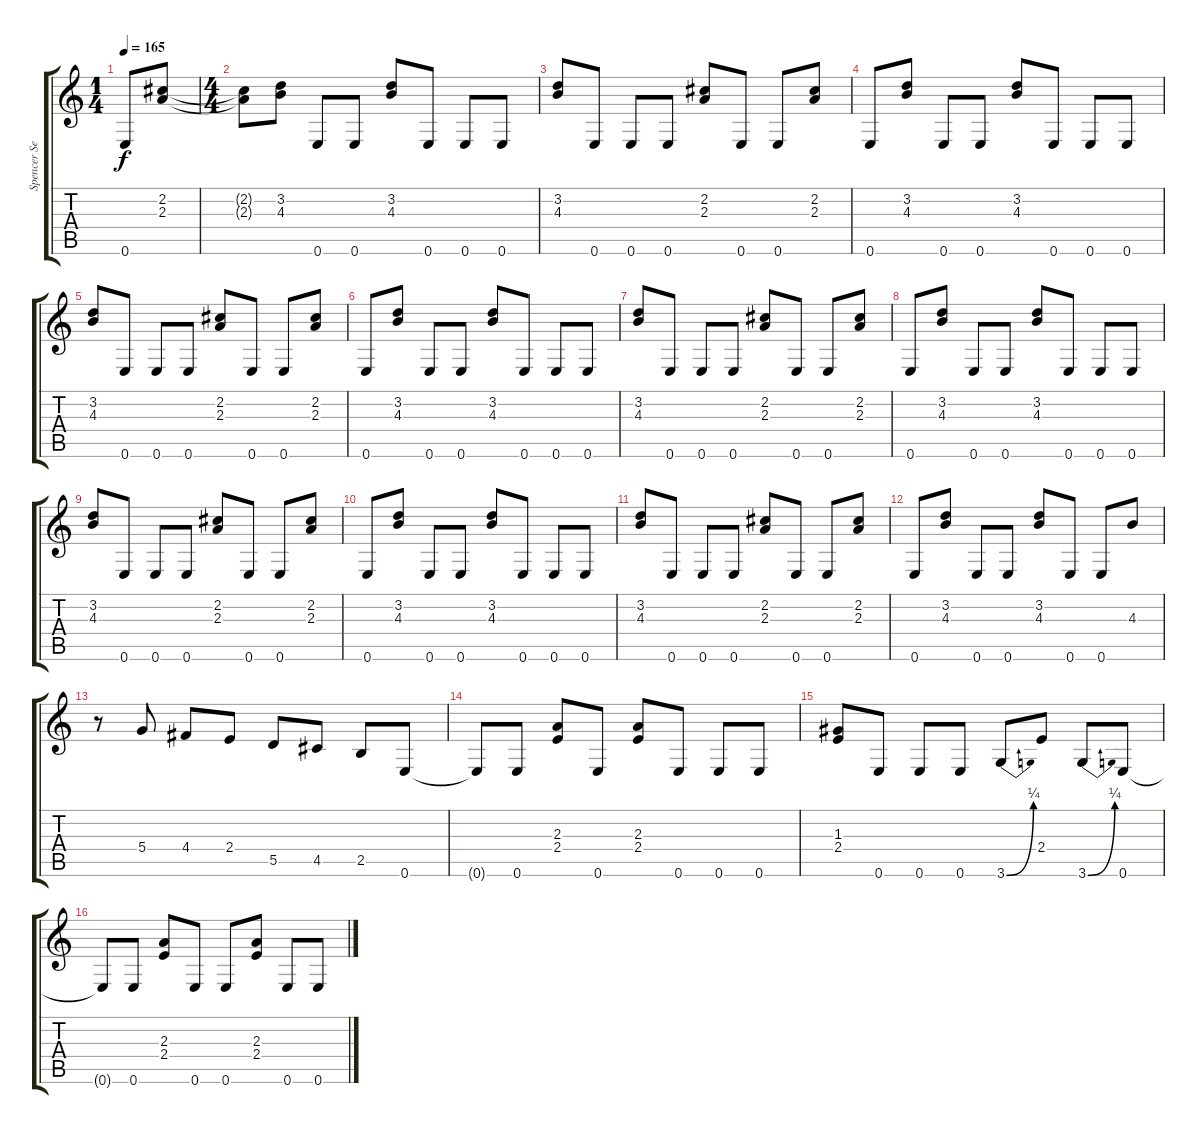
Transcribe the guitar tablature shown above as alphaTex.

\track ("Spencer Sercombe " "Spencer Se") {instrument acousticguitarsteel}
\staff {score tabs}
\tuning (E4 B3 G3 D3 A2 E2) {hide}
\ts (1 4)
\tempo 165
\clef g2
\ks c
0.6.8{dy f instrument acousticguitarsteel} (2.2 2.3).8 |
\ts (4 4)
(2.2{t} 2.3{t}).8 (3.2 4.3).8 0.6.8 0.6.8 (3.2 4.3).8 0.6.8 0.6.8 0.6.8 |
(3.2 4.3).8 0.6.8 0.6.8 0.6.8 (2.2 2.3).8 0.6.8 0.6.8 (2.2 2.3).8 |
0.6.8 (3.2 4.3).8 0.6.8 0.6.8 (3.2 4.3).8 0.6.8 0.6.8 0.6.8 |
(3.2 4.3).8 0.6.8 0.6.8 0.6.8 (2.2 2.3).8 0.6.8 0.6.8 (2.2 2.3).8 |
0.6.8 (3.2 4.3).8 0.6.8 0.6.8 (3.2 4.3).8 0.6.8 0.6.8 0.6.8 |
(3.2 4.3).8 0.6.8 0.6.8 0.6.8 (2.2 2.3).8 0.6.8 0.6.8 (2.2 2.3).8 |
0.6.8 (3.2 4.3).8 0.6.8 0.6.8 (3.2 4.3).8 0.6.8 0.6.8 0.6.8 |
(3.2 4.3).8 0.6.8 0.6.8 0.6.8 (2.2 2.3).8 0.6.8 0.6.8 (2.2 2.3).8 |
0.6.8 (3.2 4.3).8 0.6.8 0.6.8 (3.2 4.3).8 0.6.8 0.6.8 0.6.8 |
(3.2 4.3).8 0.6.8 0.6.8 0.6.8 (2.2 2.3).8 0.6.8 0.6.8 (2.2 2.3).8 |
0.6.8 (3.2 4.3).8 0.6.8 0.6.8 (3.2 4.3).8 0.6.8 0.6.8 4.3.8 |
r.8 5.4.8 4.4.8 2.4.8 5.5.8 4.5.8 2.5.8 0.6.8 |
0.6{t}.8 0.6.8 (2.3 2.4).8 0.6.8 (2.3 2.4).8 0.6.8 0.6.8 0.6.8 |
(1.3 2.4).8 0.6.8 0.6.8 0.6.8 3.6{be (bend 0 0 60 1)}.8 2.4.8 3.6{be (bend 0 0 60 1)}.8 0.6.8 |
0.6{t}.8 0.6.8 (2.3 2.4).8 0.6.8 0.6.8 (2.3 2.4).8 0.6.8 0.6.8
